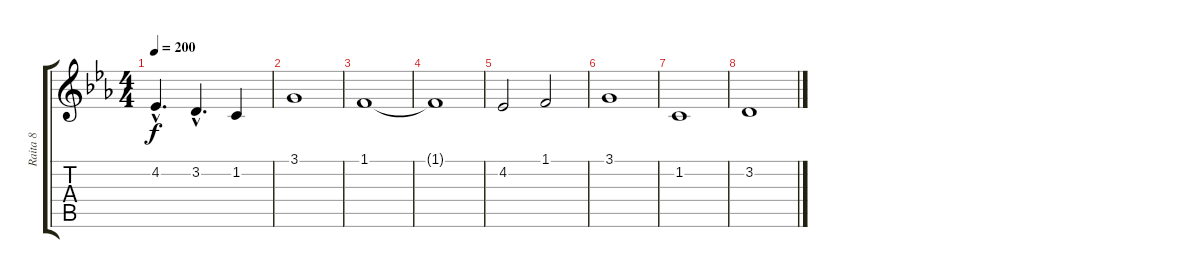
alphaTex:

\track ("Raita 8" "Raita 8") {instrument lead2sawtooth}
\staff {score tabs}
\tuning (E4 B3 G3 D3 A2 E2) {hide}
\ts (4 4)
\tempo 200
\clef g2
\ks eb
4.2{hac}.4{d dy f} 3.2{hac}.4{d} 1.2.4 |
3.1.1 |
1.1.1 |
1.1{t}.1 |
4.2.2 1.1.2 |
3.1.1 |
1.2.1 |
3.2.1
